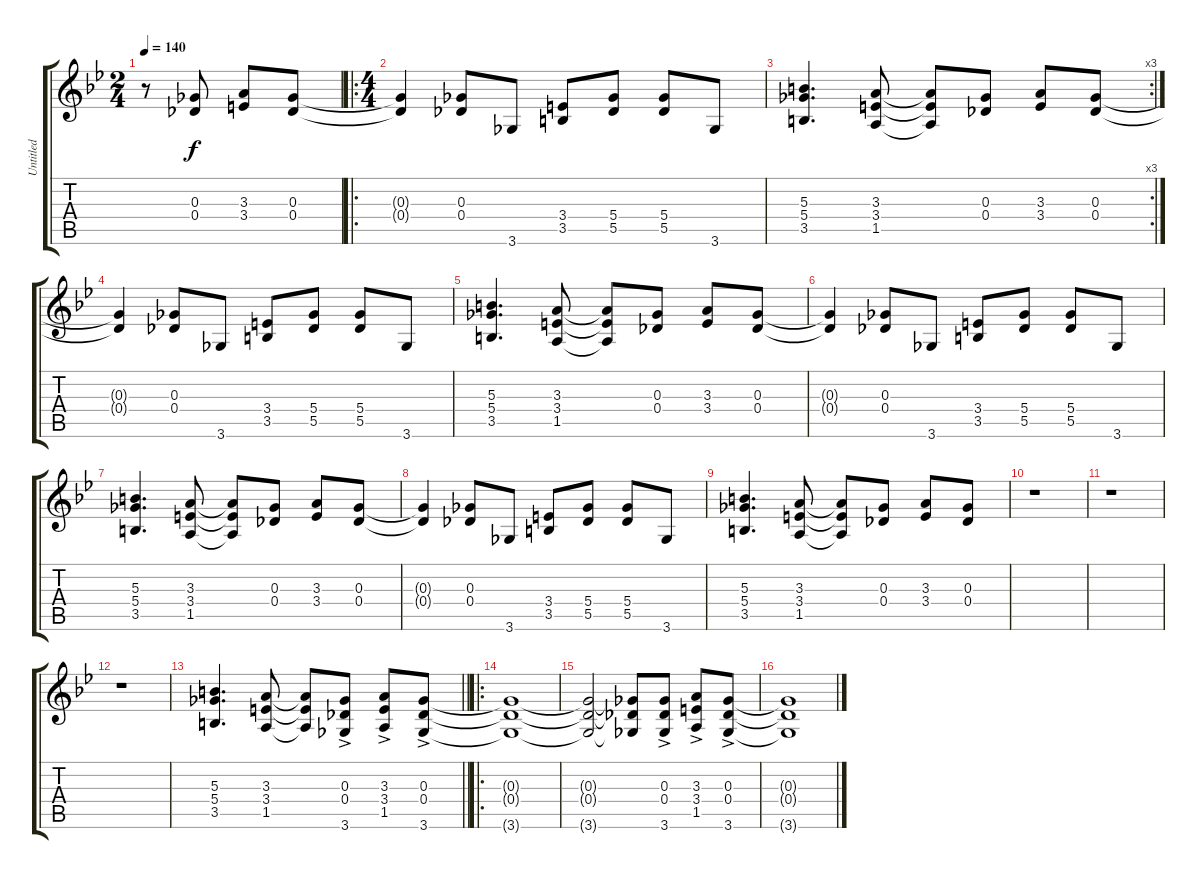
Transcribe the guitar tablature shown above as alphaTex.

\track ("Untitled" "Untitled") {instrument distortionguitar}
\staff {score tabs}
\tuning (Eb4 Bb3 Gb3 Db3 Ab2 Eb2) {hide}
\ts (2 4)
\tempo 140
\clef g2
\ks bb
r.8{dy f instrument distortionguitar} (0.3 0.4).8 (3.3 3.4).8 (0.3 0.4).8 |
\ro
\ts (4 4)
(0.3{t} 0.4{t}).4 (0.3 0.4).8 3.6.8 (3.4 3.5).8 (5.4 5.5).8 (5.4 5.5).8 3.6.8 |
\rc 3
(5.3 5.4 3.5).4{d} (3.3 3.4 1.5).8 (3.3{t} 3.4{t} 1.5{t}).8 (0.3 0.4).8 (3.3 3.4).8 (0.3 0.4).8 |
(0.3{t} 0.4{t}).4 (0.3 0.4).8 3.6.8 (3.4 3.5).8 (5.4 5.5).8 (5.4 5.5).8 3.6.8 |
(5.3 5.4 3.5).4{d} (3.3 3.4 1.5).8 (3.3{t} 3.4{t} 1.5{t}).8 (0.3 0.4).8 (3.3 3.4).8 (0.3 0.4).8 |
(0.3{t} 0.4{t}).4 (0.3 0.4).8 3.6.8 (3.4 3.5).8 (5.4 5.5).8 (5.4 5.5).8 3.6.8 |
(5.3 5.4 3.5).4{d} (3.3 3.4 1.5).8 (3.3{t} 3.4{t} 1.5{t}).8 (0.3 0.4).8 (3.3 3.4).8 (0.3 0.4).8 |
(0.3{t} 0.4{t}).4 (0.3 0.4).8 3.6.8 (3.4 3.5).8 (5.4 5.5).8 (5.4 5.5).8 3.6.8 |
(5.3 5.4 3.5).4{d} (3.3 3.4 1.5).8 (3.3{t} 3.4{t} 1.5{t}).8 (0.3 0.4).8 (3.3 3.4).8 (0.3 0.4).8 |
r.1 |
r.1 |
r.1 |
\barLineRight lightlight
(5.3 5.4 3.5).4{d} (3.3 3.4 1.5).8 (3.3{t} 3.4{t} 1.5{t}).8 (0.3{ac} 0.4{ac} 3.6{ac}).8 (3.3{ac} 3.4{ac} 1.5{ac}).8 (0.3{ac} 0.4{ac} 3.6{ac}).8 |
\ro
(0.3{t} 0.4{t} 3.6{t}).1 |
(0.3{t} 0.4{t} 3.6{t}).2 (0.3{t} 0.4{t} 3.6{t}).8 (0.3{ac} 0.4{ac} 3.6{ac}).8 (3.3{ac} 3.4{ac} 1.5{ac}).8 (0.3{ac} 0.4{ac} 3.6{ac}).8 |
(0.3{t} 0.4{t} 3.6{t}).1
